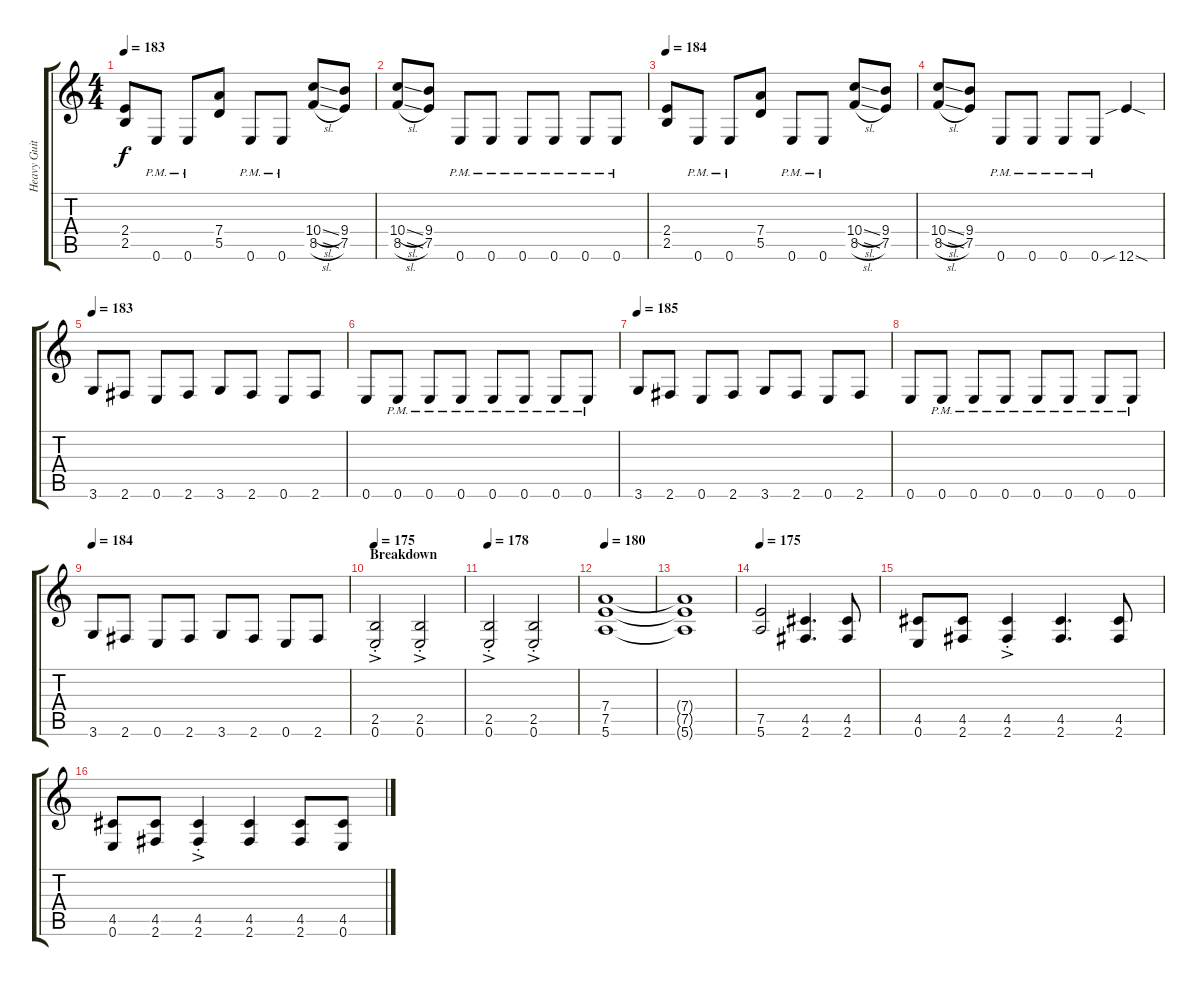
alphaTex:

\track ("Heavy Guitar Right Channel" "Heavy Guit") {instrument overdrivenguitar}
\staff {score tabs}
\tuning (E4 B3 G3 D3 A2 E2) {hide}
\ts (4 4)
\tempo 183
\clef g2
\ks c
(2.4 2.5).8{dy f} 0.6{pm}.8 0.6{pm}.8 (7.4 5.5).8 0.6{pm}.8 0.6{pm}.8 (10.4{sl} 8.5{sl}).8 (9.4 7.5).8 |
(10.4{sl} 8.5{sl}).8 (9.4 7.5).8 0.6{pm}.8 0.6{pm}.8 0.6{pm}.8 0.6{pm}.8 0.6{pm}.8 0.6{pm}.8 |
\tempo 184
(2.4 2.5).8 0.6{pm}.8 0.6{pm}.8 (7.4 5.5).8 0.6{pm}.8 0.6{pm}.8 (10.4{sl} 8.5{sl}).8 (9.4 7.5).8 |
(10.4{sl} 8.5{sl}).8 (9.4 7.5).8 0.6{pm}.8 0.6{pm}.8 0.6{pm}.8 0.6{pm}.8 12.6{sib sod}.4 |
\tempo 183
3.6.8 2.6.8 0.6.8 2.6.8 3.6.8 2.6.8 0.6.8 2.6.8 |
0.6.8 0.6{pm}.8 0.6{pm}.8 0.6{pm}.8 0.6{pm}.8 0.6{pm}.8 0.6{pm}.8 0.6{pm}.8 |
\tempo 185
3.6.8 2.6.8 0.6.8 2.6.8 3.6.8 2.6.8 0.6.8 2.6.8 |
0.6.8 0.6{pm}.8 0.6{pm}.8 0.6{pm}.8 0.6{pm}.8 0.6{pm}.8 0.6{pm}.8 0.6{pm}.8 |
\tempo 184
3.6.8 2.6.8 0.6.8 2.6.8 3.6.8 2.6.8 0.6.8 2.6.8 |
\section ("" "Breakdown")
\tempo 175
(2.5{ac st} 0.6{ac st}).2 (2.5{ac st} 0.6{ac st}).2 |
\tempo 178
(2.5{ac st} 0.6{ac st}).2 (2.5{ac st} 0.6{ac st}).2 |
\tempo 180
(7.4 7.5 5.6).1 |
(7.4{t} 7.5{t} 5.6{t}).1 |
\tempo 175
(7.5 5.6).2 (4.5 2.6).4{d} (4.5 2.6).8 |
(4.5 0.6).8 (4.5 2.6).8 (4.5{ac st} 2.6{ac st}).4 (4.5 2.6).4{d} (4.5 2.6).8 |
(4.5 0.6).8 (4.5 2.6).8 (4.5{ac st} 2.6{ac st}).4 (4.5 2.6).4 (4.5 2.6).8 (4.5 0.6).8
